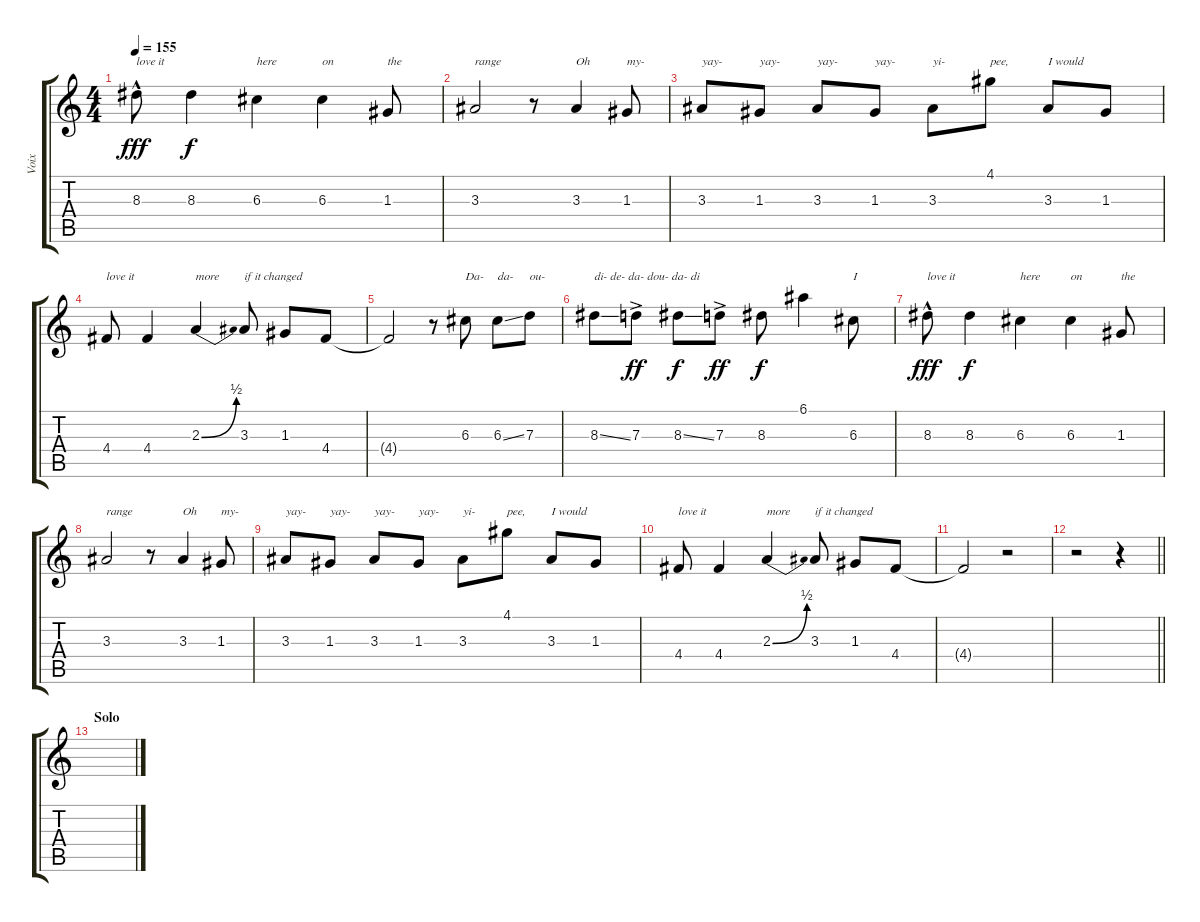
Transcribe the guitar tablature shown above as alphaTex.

\track ("Voix" "Voix") {instrument acousticguitarsteel}
\staff {score tabs}
\tuning (E4 B3 G3 D3 A2 E2) {hide}
\ts (4 4)
\tempo 155
\clef g2
\ks c
8.3{hac}.8{txt "love it" dy fff} 8.3.4{dy f} 6.3.4{txt "here"} 6.3.4{txt "on"} 1.3.8{txt "the"} |
3.3.2{txt "range"} r.8 3.3.4{txt "Oh"} 1.3.8{txt "my-"} |
3.3.8{txt "yay-"} 1.3.8{txt "yay-"} 3.3.8{txt "yay-"} 1.3.8{txt "yay-"} 3.3.8{txt "yi-"} 4.1.8{txt "pee,"} 3.3.8{txt "I would"} 1.3.8 |
4.4.8{txt "love it"} 4.4.4 2.3{be (bend 0 0 60 2)}.4{txt "more"} 3.3.8{txt "if it changed"} 1.3.8 4.4.8 |
4.4{t}.2 r.8 6.3.8{txt "Da-"} 6.3{ss}.8{txt "da-"} 7.3.8{txt "ou-"} |
8.3{ss}.8{txt "di- de- da- dou- da- di"} 7.3{ac}.8{dy ff} 8.3{ss}.8{dy f} 7.3{ac}.8{dy ff} 8.3.8{dy f} 6.1.4 6.3.8{txt "I"} |
8.3{hac}.8{txt "love it" dy fff} 8.3.4{dy f} 6.3.4{txt "here"} 6.3.4{txt "on"} 1.3.8{txt "the"} |
3.3.2{txt "range"} r.8 3.3.4{txt "Oh"} 1.3.8{txt "my-"} |
3.3.8{txt "yay-"} 1.3.8{txt "yay-"} 3.3.8{txt "yay-"} 1.3.8{txt "yay-"} 3.3.8{txt "yi-"} 4.1.8{txt "pee,"} 3.3.8{txt "I would"} 1.3.8 |
4.4.8{txt "love it"} 4.4.4 2.3{be (bend 0 0 60 2)}.4{txt "more"} 3.3.8{txt "if it changed"} 1.3.8 4.4.8 |
4.4{t}.2 r.2 |
\barLineRight lightlight
r.2 r.4 |
\section ("" "Solo")
